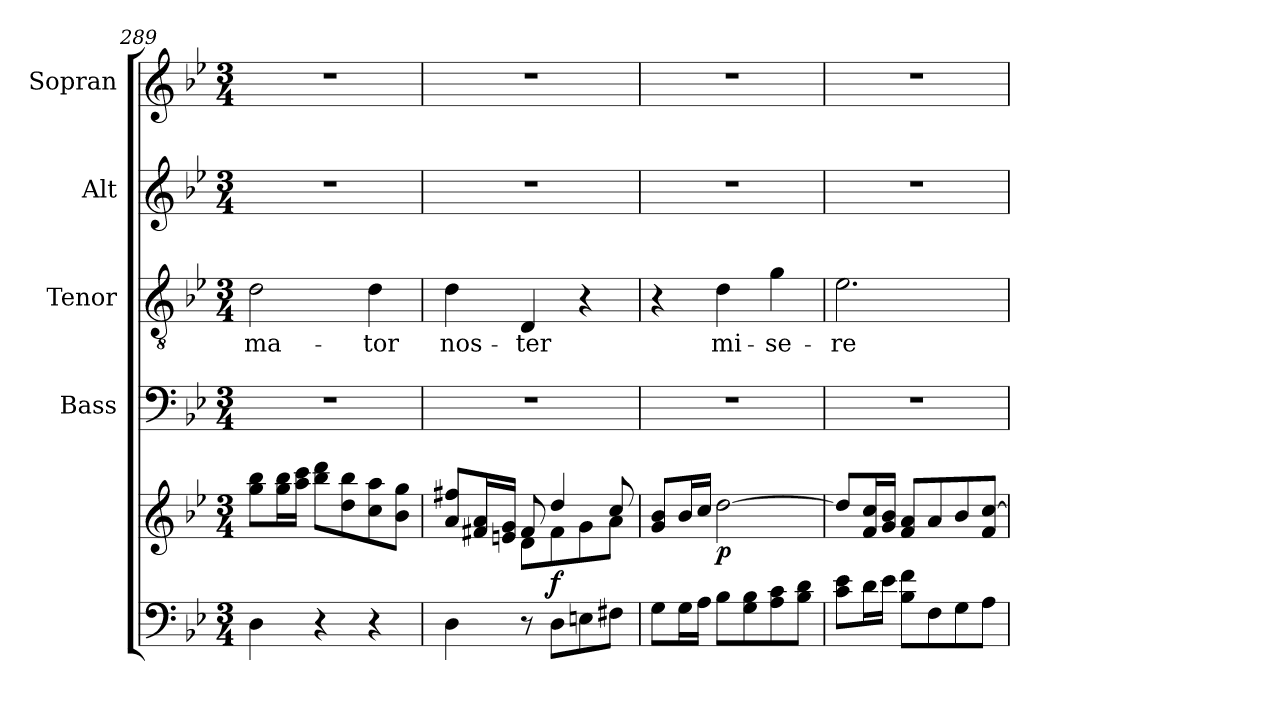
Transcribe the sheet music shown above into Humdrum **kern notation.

**kern	**kern	**dynam	**kern	**kern	**text	**kern	**kern
*part5	*part5	*part5	*part4	*part3	*part3	*part2	*part1
*staff6	*staff5	*staff5/6	*staff4	*staff3	*staff3	*staff2	*staff1
*	*	*	*I"Bass	*I"Tenor	*	*I"Alt	*I"Sopran
*	*	*	*I'B.	*I'T.	*	*I'A.	*I'S.
*clefF4	*clefG2	*	*clefF4	*clefGv2	*	*clefG2	*clefG2
*k[b-e-]	*k[b-e-]	*	*k[b-e-]	*k[b-e-]	*	*k[b-e-]	*k[b-e-]
*B-:	*B-:	*	*B-:	*B-:	*	*B-:	*B-:
*M3/4	*M3/4	*	*M3/4	*M3/4	*	*M3/4	*M3/4
=289	=289	=289	=289	=289	=289	=289	=289
!	!	!	!	!	!LO:LY:b	!	!
4D\	8gg\ 8bb-\L	.	2.r	2d\	-ma-	2.r	2.r
.	16gg\ 16bb-\L	.	.	.	.	.	.
.	16aa\ 16ccc\JJ	.	.	.	.	.	.
4r	8bb-\ 8ddd\L	.	.	.	.	.	.
.	8dd\ 8bb-\	.	.	.	.	.	.
!	!	!	!	!	!LO:LY:b	!	!
4r	8cc\ 8aa\	.	.	4d\	-tor	.	.
.	8b-\ 8gg\J	.	.	.	.	.	.
=290	=290	=290	=290	=290	=290	=290	=290
*	*^	*	*	*	*	*	*
!	!	!	!	!	!	!LO:LY:b	!	!
4D\	8a/ 8ff#X/L	4ryy	.	2.r	4d\	nos-	2.r	2.r
.	16f#X/ 16a/L	.	.	.	.	.	.	.
.	16en/ 16g/JJ	.	.	.	.	.	.	.
!	!	!	!	!	!	!LO:LY:b	!	!
8r	8f#/	8d\L	.	.	4D/	-ter	.	.
!	!	!	!LO:DY:b	!	!	!	!	!
8D\L	4dd/	8f#\	f	.	.	.	.	.
8En\	.	8g\	.	.	4r	.	.	.
8F#X\J	8cc/	8a\J	.	.	.	.	.	.
*	*v	*v	*	*	*	*	*	*
=291	=291	=291	=291	=291	=291	=291	=291
8G\L	8g/ 8b-/L	.	2.r	4r	.	2.r	2.r
16G\L	16b-/L	.	.	.	.	.	.
16A\JJ	16cc/JJ	.	.	.	.	.	.
!	!	!LO:DY:b	!	!	!LO:LY:b	!	!
8B-\L	[2dd\	p	.	4d\	mi-	.	.
8G\ 8B-\	.	.	.	.	.	.	.
!	!	!	!	!	!LO:LY:b	!	!
8A\ 8c\	.	.	.	4g\	-se-	.	.
8B-\ 8d\J	.	.	.	.	.	.	.
=292	=292	=292	=292	=292	=292	=292	=292
!	!	!	!	!	!LO:LY:b	!	!
8c\ 8e-\L	8dd/L]	.	2.r	2.e-\	-re-	2.r	2.r
16d\L	16f/ 16cc/L	.	.	.	.	.	.
16e-\JJ	16g/ 16b-/JJ	.	.	.	.	.	.
8B-\ 8f\L	8f/ 8a/L	.	.	.	.	.	.
8F\	8a/	.	.	.	.	.	.
8G\	8b-/	.	.	.	.	.	.
8A\J	8f/ [>8cc/J	.	.	.	.	.	.
=	=	=	=	=	=	=	=
*-	*-	*-	*-	*-	*-	*-	*-
